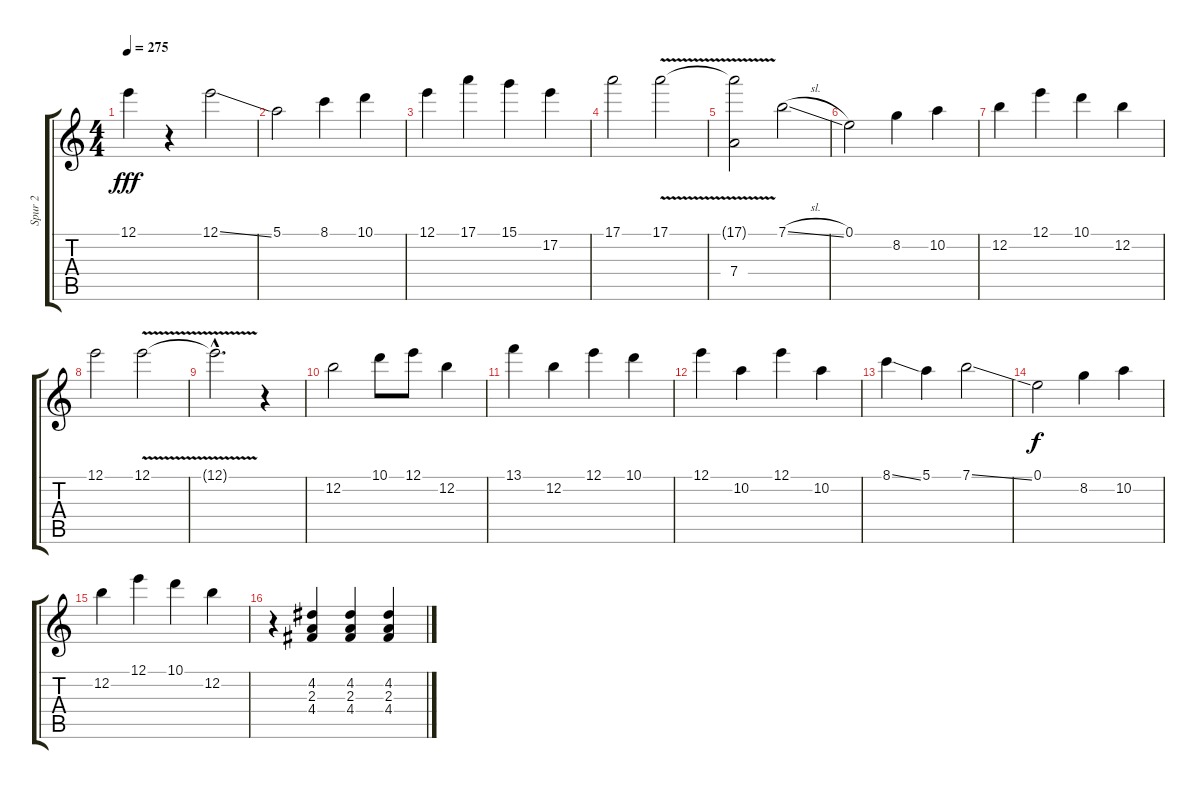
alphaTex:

\track ("Spur 2" "Spur 2") {instrument acousticguitarsteel}
\staff {score tabs}
\tuning (E4 B3 G3 D3 A2 E2) {hide}
\ts (4 4)
\tempo 275
\clef g2
\ks c
12.1{t}.4{dy fff} r.4 12.1{ss}.2 |
5.1.2 8.1.4 10.1.4 |
12.1.4 17.1.4 15.1.4 17.2.4 |
17.1.2 17.1{v}.2 |
(17.1{t} 7.4).2 7.1{sl}.2 |
0.1.2 8.2.4 10.2.4 |
12.2.4 12.1.4 10.1.4 12.2.4 |
12.1.2 12.1{v}.2 |
12.1{hac t}.2{d} r.4 |
12.2.2 10.1.8 12.1.8 12.2.4 |
13.1.4 12.2.4 12.1.4 10.1.4 |
12.1.4 10.2.4 12.1.4 10.2.4 |
8.1{ss}.4 5.1.4 7.1{ss}.2 |
0.1.2{dy f} 8.2.4 10.2.4 |
12.2.4 12.1.4 10.1.4 12.2.4 |
r.4 (4.2 2.3 4.4).4{instrument electricguitarclean} (4.2 2.3 4.4).4 (4.2 2.3 4.4).4
